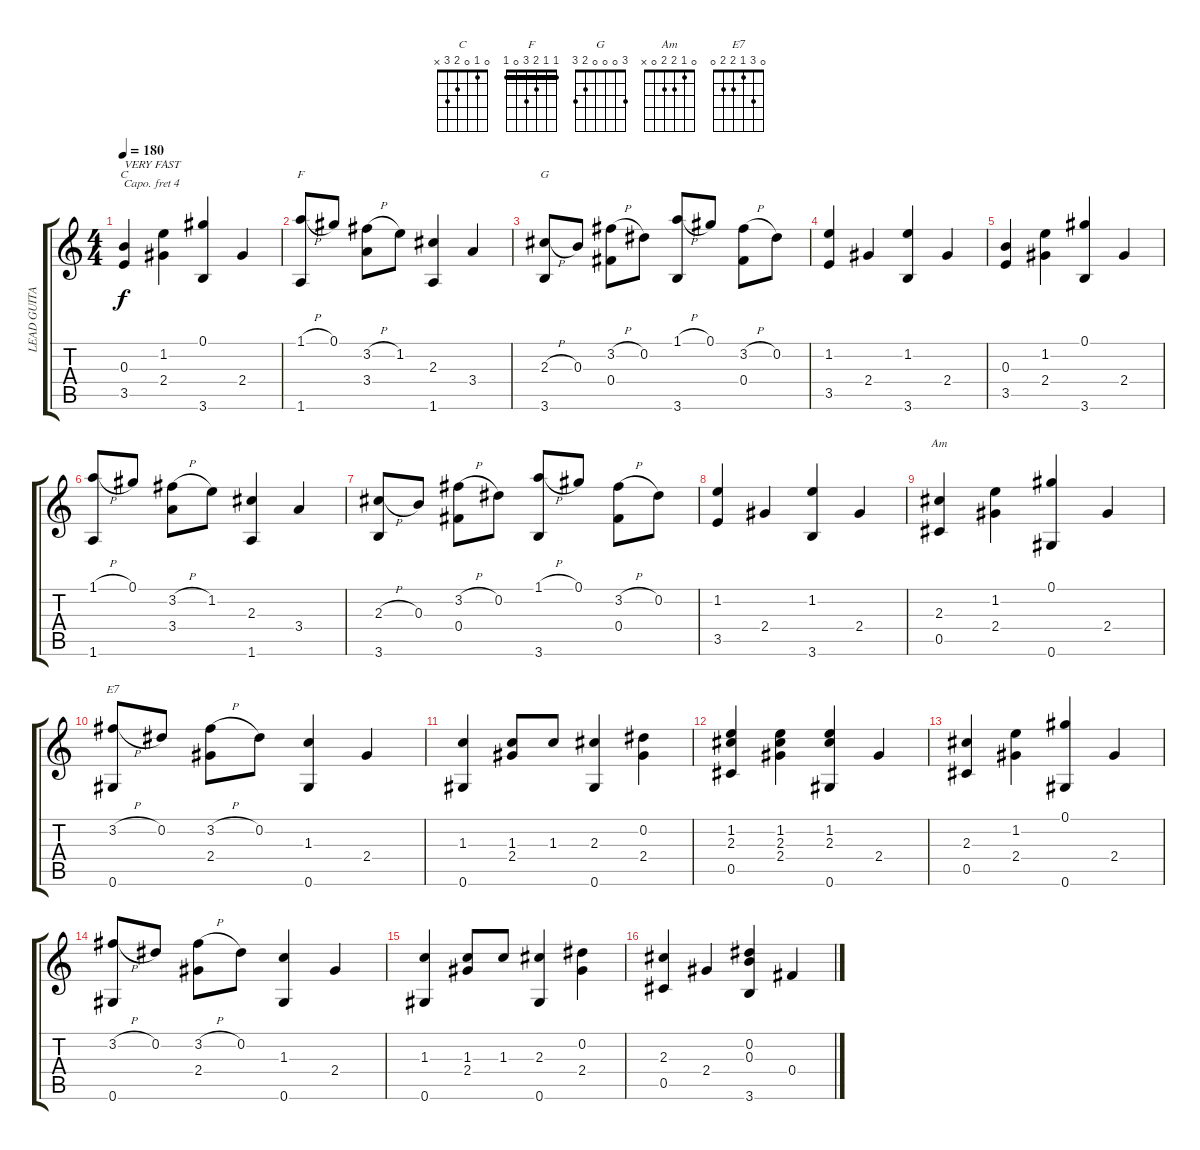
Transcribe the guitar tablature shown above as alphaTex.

\track ("LEAD GUITAR" "LEAD GUITA") {instrument acousticguitarsteel}
\staff {score tabs}
\capo 4
\tuning (E4 B3 G3 D3 A2 E2) {hide}
\chord ("C" 0 1 0 2 3 x)
\chord ("F" 1 1 2 3 0 1) {barre 1}
\chord ("G" 3 0 0 0 2 3)
\chord ("Am" 0 1 2 2 0 x)
\chord ("E7" 0 3 1 2 2 0)
\ts (4 4)
\tempo 180
\clef g2
\ks c
(0.3 3.5).4{ch "C" txt "VERY FAST" dy f} (1.2 2.4).4 (0.1 3.6).4 2.4.4 |
(1.1{h} 1.6).8{ch "F"} 0.1.8 (3.2{h} 3.4).8 1.2.8 (2.3 1.6).4 3.4.4 |
(2.3{h} 3.6).8{ch "G"} 0.3.8 (3.2{h} 0.4).8 0.2.8 (1.1{h} 3.6).8 0.1.8 (3.2{h} 0.4).8 0.2.8 |
(1.2 3.5).4 2.4.4 (1.2 3.6).4 2.4.4 |
(0.3 3.5).4 (1.2 2.4).4 (0.1 3.6).4 2.4.4 |
(1.1{h} 1.6).8 0.1.8 (3.2{h} 3.4).8 1.2.8 (2.3 1.6).4 3.4.4 |
(2.3{h} 3.6).8 0.3.8 (3.2{h} 0.4).8 0.2.8 (1.1{h} 3.6).8 0.1.8 (3.2{h} 0.4).8 0.2.8 |
(1.2 3.5).4 2.4.4 (1.2 3.6).4 2.4.4 |
(2.3 0.5).4{ch "Am"} (1.2 2.4).4 (0.1 0.6).4 2.4.4 |
(3.2{h} 0.6).8{ch "E7"} 0.2.8 (3.2{h} 2.4).8 0.2.8 (1.3 0.6).4 2.4.4 |
(1.3 0.6).4 (1.3 2.4).8 1.3.8 (2.3 0.6).4 (0.2 2.4).4 |
(1.2 2.3 0.5).4 (1.2 2.3 2.4).4 (1.2 2.3 0.6).4 2.4.4 |
(2.3 0.5).4 (1.2 2.4).4 (0.1 0.6).4 2.4.4 |
(3.2{h} 0.6).8 0.2.8 (3.2{h} 2.4).8 0.2.8 (1.3 0.6).4 2.4.4 |
(1.3 0.6).4 (1.3 2.4).8 1.3.8 (2.3 0.6).4 (0.2 2.4).4 |
(2.3 0.5).4 2.4.4 (0.2 0.3 3.6).4 0.4.4
